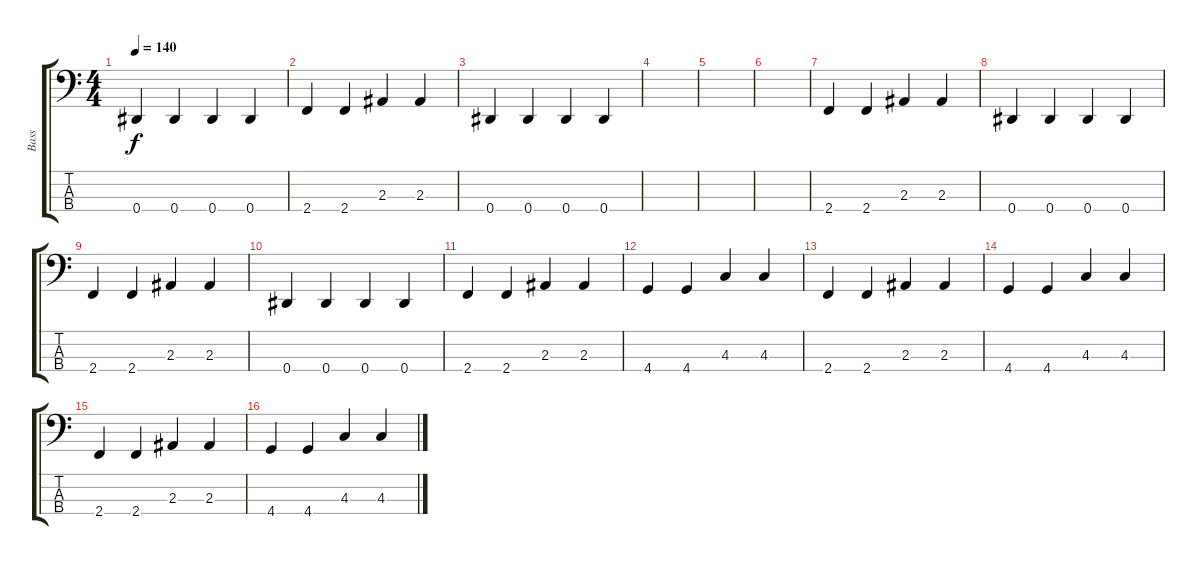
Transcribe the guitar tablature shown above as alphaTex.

\track ("Bass" "Bass") {instrument electricbassfinger}
\staff {score tabs}
\tuning (Gb2 Db2 Ab1 Eb1) {hide}
\ts (4 4)
\tempo 140
\clef f4
\ks c
0.4.4{dy f} 0.4.4 0.4.4 0.4.4 |
2.4.4 2.4.4 2.3.4 2.3.4 |
0.4.4 0.4.4 0.4.4 0.4.4 |
|
|
|
2.4.4 2.4.4 2.3.4 2.3.4 |
0.4.4 0.4.4 0.4.4 0.4.4 |
2.4.4 2.4.4 2.3.4 2.3.4 |
0.4.4 0.4.4 0.4.4 0.4.4 |
2.4.4 2.4.4 2.3.4 2.3.4 |
4.4.4 4.4.4 4.3.4 4.3.4 |
2.4.4 2.4.4 2.3.4 2.3.4 |
4.4.4 4.4.4 4.3.4 4.3.4 |
2.4.4 2.4.4 2.3.4 2.3.4 |
4.4.4 4.4.4 4.3.4 4.3.4
